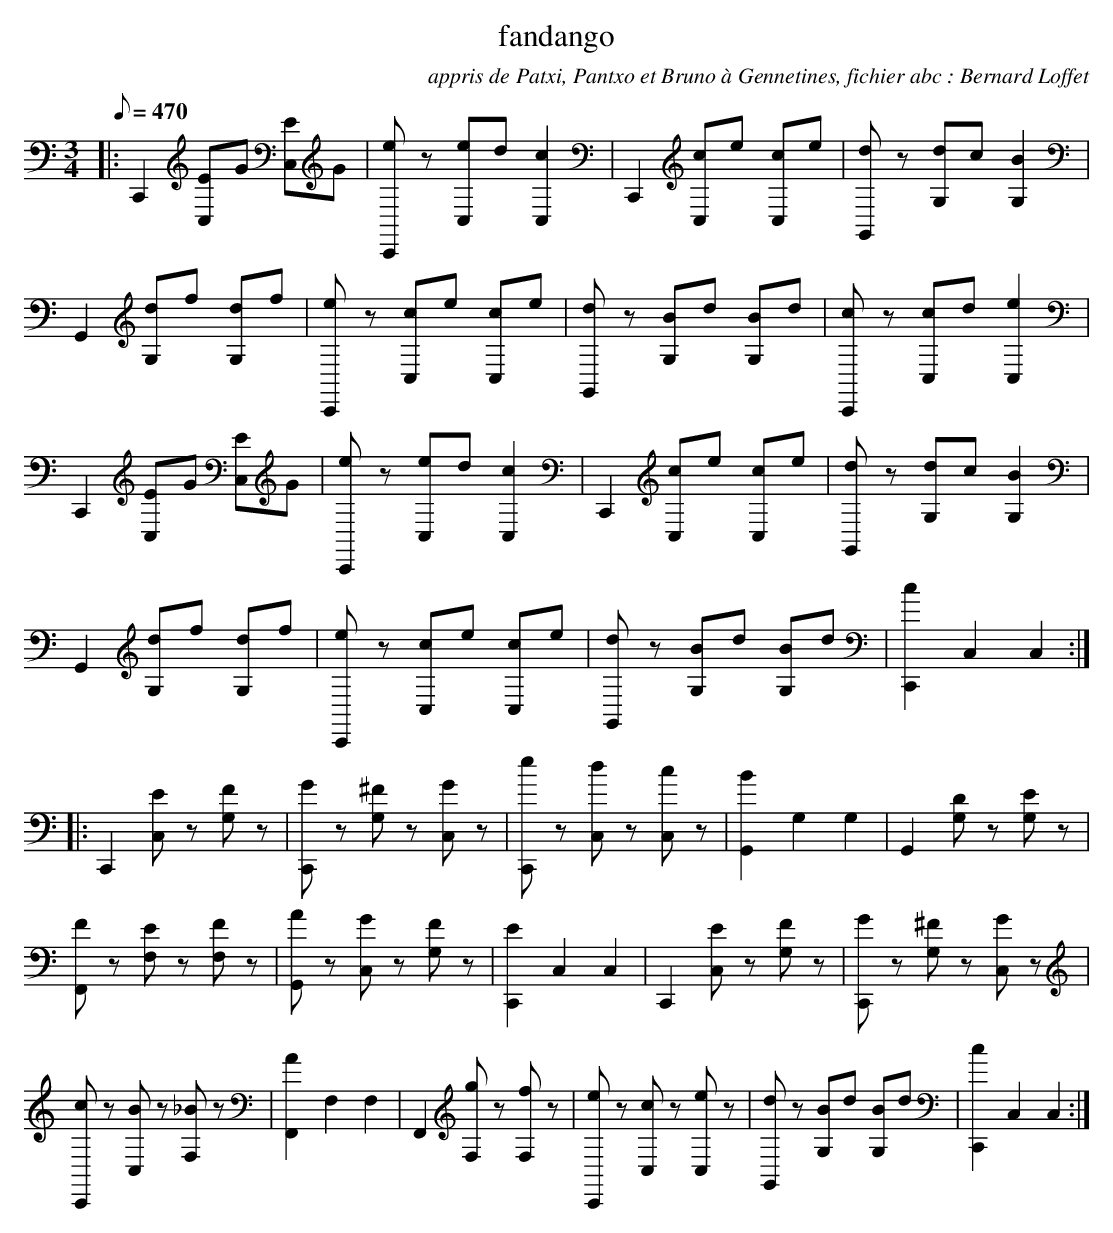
X:1
T:fandango
C:appris de Patxi, Pantxo et Bruno à Gennetines, fichier abc : Bernard Loffet
L:1/8
Q:470
M:3/4
K:C
|: [z2C,,2] [EC,]G [EC,]G | [eC,,]z [eC,]d [c2C,2] | [z2C,,2] [cC,]e [cC,]e | [dG,,]z [dG,]c [B2G,2] | \
 [z2G,,2] [dG,]f [dG,]f | [eC,,]z [cC,]e [cC,]e | [dG,,]z [BG,]d [BG,]d | [cC,,]z [cC,]d [e2C,2] | \
 [z2C,,2] [EC,]G [EC,]G | [eC,,]z [eC,]d [c2C,2] | [z2C,,2] [cC,]e [cC,]e | [dG,,]z [dG,]c [B2G,2] | \
 [z2G,,2] [dG,]f [dG,]f | [eC,,]z [cC,]e [cC,]e | [dG,,]z [BG,]d [BG,]d | [c2C,,2] C,2 C,2 :|: [z2C,,2] [EC,]z [FG,]z | \
 [GC,,]z [^FG,]z [GC,]z | [eC,,]z [dC,]z [cC,]z | [B2G,,2] G,2 G,2 | [z2G,,2] [DG,]z [EG,]z | \
 [FF,,]z [EF,]z [FF,]z | [AG,,]z [GC,]z [FG,]z | [E2C,,2] C,2 C,2 | [z2C,,2] [EC,]z [FG,]z | \
 [GC,,]z [^FG,]z [GC,]z | [cC,,]z [BC,]z [_BF,]z | [A2F,,2] F,2 F,2 | [z2F,,2] [gF,]z [fF,]z | \
 [eC,,]z [cC,]z [eC,]z | [dG,,]z [BG,]d [BG,]d | [c2C,,2] C,2 C,2 :| \
